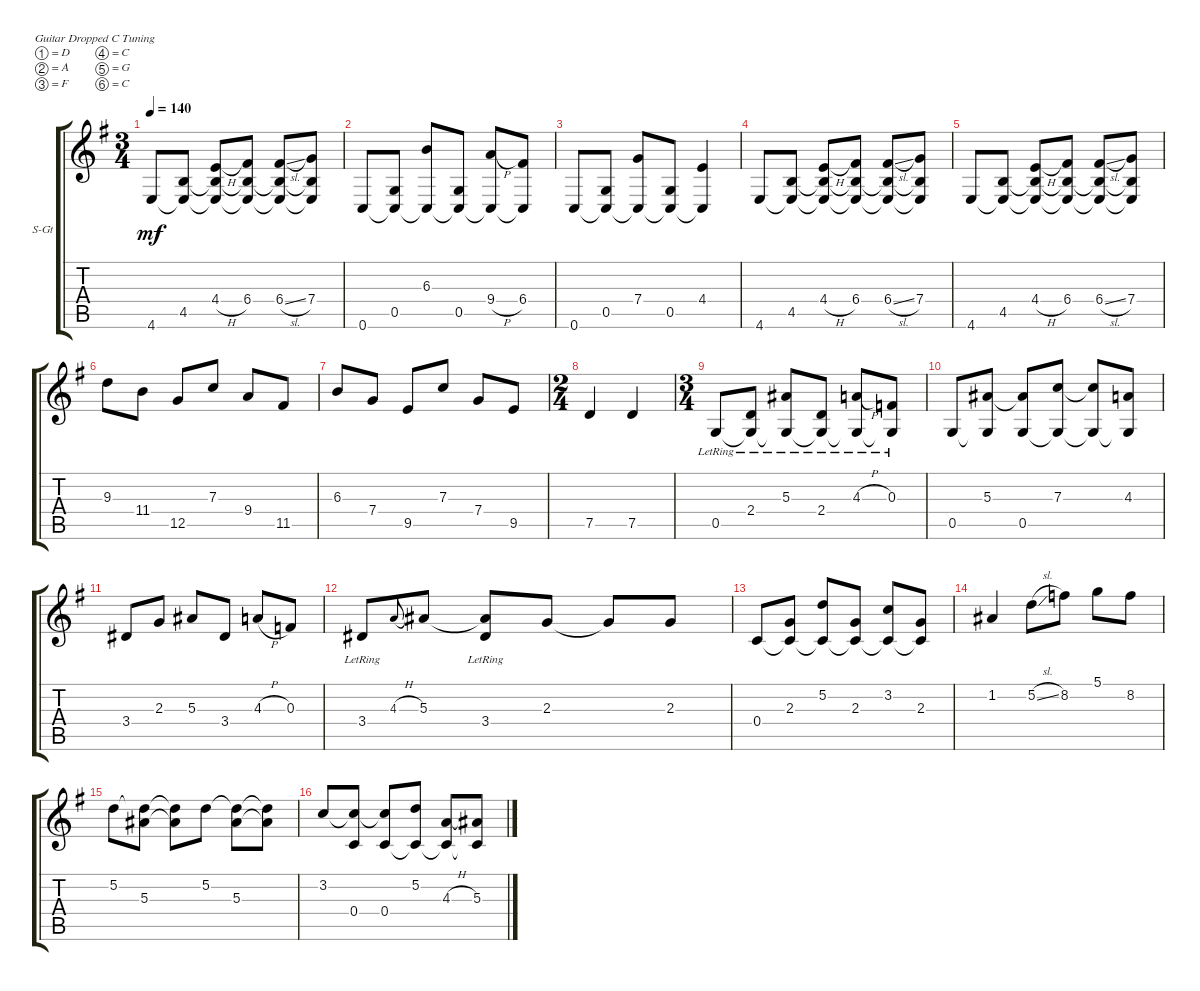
\bracketExtendMode groupsimilarinstruments
\firstSystemTrackNameOrientation horizontal
\otherSystemsTrackNameOrientation horizontal
\track ("Steel Guitar" "S-Gt") {instrument acousticguitarsteel}
\staff {score tabs}
\tuning (D4 A3 F3 C3 G2 C2)
\ts (3 4)
\tempo 140
\clef g2
\ks eminor
4.6.8{dy mf} (4.5 4.6{t}).8 (4.4{h} 4.5{t} 4.6{t}).8 (6.4 4.5{t} 4.6{t}).8 (6.4{sl} 4.5{t} 4.6{t}).8 (7.4 4.5{t} 4.6{t}).8 |
0.6.8 (0.5 0.6{t}).8 (6.3 0.6{t}).8 (0.5 0.6{t}).8 (9.4{h} 0.6{t}).8 (6.4 0.6{t}).8 |
0.6.8 (0.5 0.6{t}).8 (7.4 0.6{t}).8 (0.5 0.6{t}).8 (4.4 0.6{t}).4 |
4.6.8 (4.5 4.6{t}).8 (4.4{h} 4.5{t} 4.6{t}).8 (6.4 4.5{t} 4.6{t}).8 (6.4{sl} 4.5{t} 4.6{t}).8 (7.4 4.5{t} 4.6{t}).8 |
4.6.8 (4.5 4.6{t}).8 (4.4{h} 4.5{t} 4.6{t}).8 (6.4 4.5{t} 4.6{t}).8 (6.4{sl} 4.5{t} 4.6{t}).8 (7.4 4.5{t} 4.6{t}).8 |
9.3.8 11.4.8 12.5.8 7.3.8 9.4.8 11.5.8 |
6.3.8 7.4.8 9.5.8 7.3.8 7.4.8 9.5.8 |
\ts (2 4)
7.5.4 7.5.4 |
\ts (3 4)
0.5{lr}.8 (2.4 0.5{lr t}).8 (5.3 0.5{lr t}).8 (2.4 0.5{lr t}).8 (4.3{h} 0.5{lr t}).8 (0.3 0.5{lr t}).8 |
0.5.8 (5.3 0.5{t}).8 (5.3{t} 0.5).8 (7.3 0.5{t}).8 (7.3{t} 0.5{t}).8 (4.3 0.5{t}).8 |
3.4.8 2.3.8 5.3.8 3.4.8 4.3{h}.8 0.3.8 |
3.4{lr}.8 4.3{h}.8{gr onbeat} 5.3.8 (5.3{t} 3.4{lr}).8 2.3.8 2.3{t}.8 2.3.8 |
0.4.8 (2.3 0.4{t}).8 (5.2 0.4{t}).8 (2.3 0.4{t}).8 (3.2 0.4{t}).8 (2.3 0.4{t}).8 |
1.2.4 5.2{sl}.8 8.2.8 5.1.8 8.2.8 |
5.2.8 (5.3 5.2{t}).8 (5.3{t} 5.2{t}).8 5.2.8 (5.3 5.2{t}).8 (5.3{t} 5.2{t}).8 |
3.2.8 (0.4 3.2{t}).8 (0.4 3.2{t}).8 (5.2 0.4{t}).8 (4.3{h} 0.4{t}).8 (5.3 0.4{t}).8
